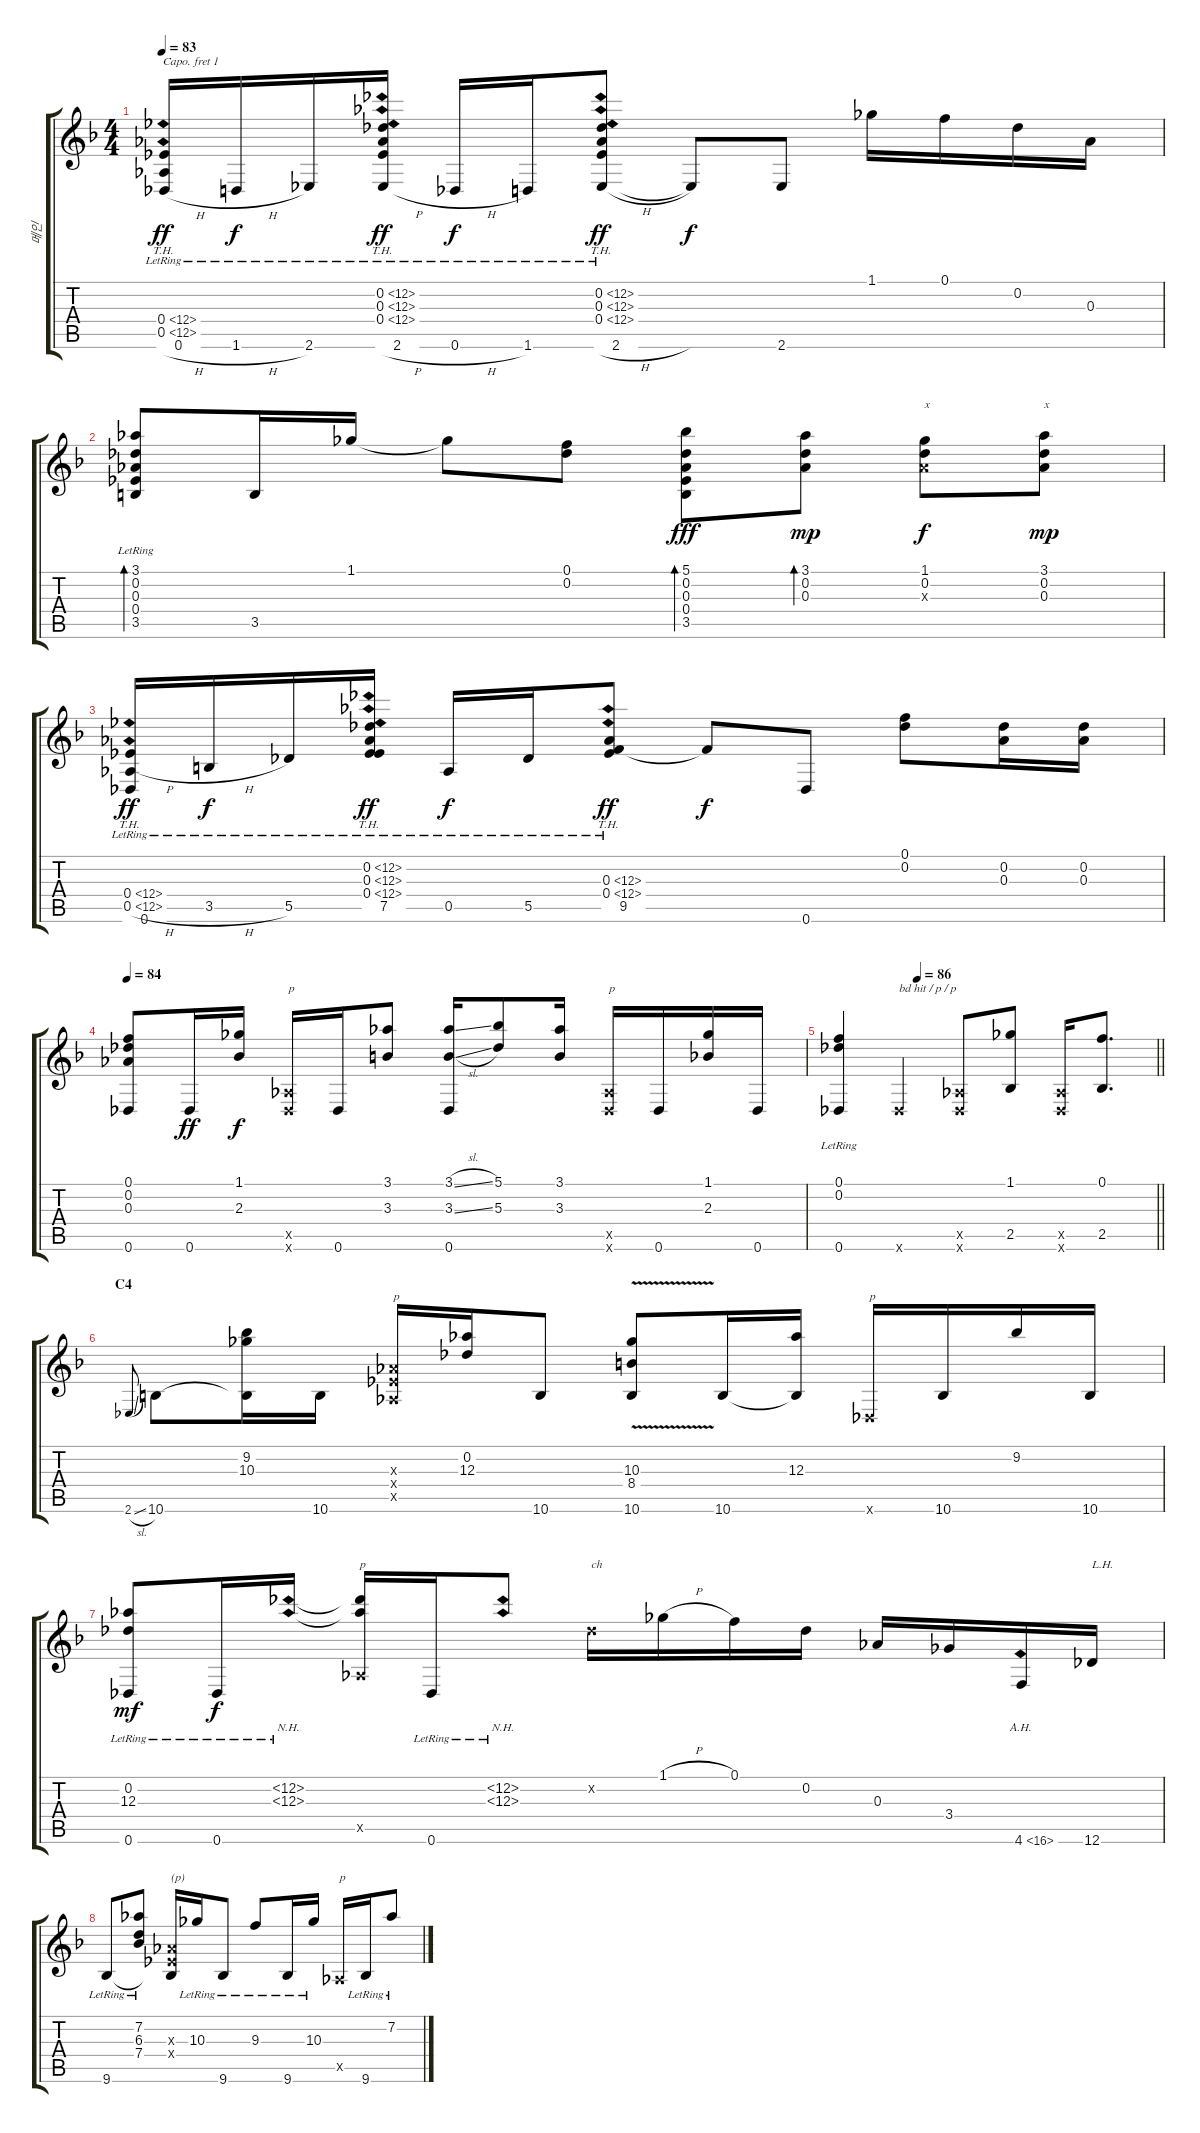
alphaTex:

\track ("메인" "메인") {instrument acousticguitarsteel}
\staff {score tabs}
\capo 1
\tuning (E4 C4 G3 D3 G2 C2) {hide}
\ts (4 4)
\tempo 83
\clef g2
\ks f
(0.4{th 12 lr} 0.5{th 12 lr} 0.6{h lr}).16{dy ff} 1.6{h lr}.16{dy f} 2.6{lr}.16 (0.2{th 12 lr} 0.3{th 12 lr} 0.4{th 12 lr} 2.6{h lr}).16{dy ff} 0.6{h lr}.16{dy f} 1.6{lr}.16 (0.2{th 12 lr} 0.3{th 12 lr} 0.4{th 12 lr} 2.6{h lr}).8{dy ff} 2.6{t}.8{dy f} 2.6.8 1.1.16 0.1.16 0.2.16 0.3.16 |
(3.1{lr} 0.2{lr} 0.3{lr} 0.4{lr} 3.5{lr}).8{bd 60} 3.5.16 1.1.16 1.1{t}.8 (0.1 0.2).8 (5.1 0.2 0.3 0.4 3.5).8{bd 60 dy fff} (3.1 0.2 0.3).8{bd 60 dy mp} (1.1 0.2 0.3{x}).8{txt "x" dy f} (3.1 0.2 0.3).8{txt "x" dy mp} |
(0.4{th 12 lr} 0.5{th 12 h lr} 0.6).16{dy ff} 3.5{h lr}.16{dy f} 5.5{lr}.16 (0.2{th 12 lr} 0.3{th 12 lr} 0.4{th 12 lr} 7.5{lr}).16{dy ff} 0.5{lr}.16{dy f} 5.5{lr}.16 (0.3{th 12 lr} 0.4{th 12 lr} 9.5{lr}).8{dy ff} 9.5{t}.8{dy f} 0.6.8 (0.1 0.2).8 (0.2 0.3).16 (0.2 0.3).16 |
\tempo 84
(0.1 0.2 0.3 0.6).8 0.6.16{dy ff} (1.1 2.3).16{dy f} (0.5{x} 0.6{x}).16{txt "p"} 0.6.16 (3.1 3.3).8 (3.1{sl} 3.3{sl} 0.6).16 (5.1 5.3).8 (3.1 3.3).16 (0.5{x} 0.6{x}).16{txt "p"} 0.6.16 (1.1 2.3).16 0.6.16 |
\tempo (86 0.25)
\barLineRight lightlight
(0.1{lr} 0.2{lr} 0.6{lr}).4 0.6{x}.4{txt "bd hit / p / p"} (0.5{x} 0.6{x}).8 (1.1 2.5).8 (0.5{x} 0.6{x}).16 (0.1 2.5).8{d} |
\section ("" "C4")
2.6{sl}.8{gr onbeat} 10.6.8 (9.2 10.3 10.6{t}).16 10.6.16 (0.3{x} 0.4{x} 0.5{x}).16{txt "p"} (0.2 12.3).16 10.6.8 (10.3{v} 8.4{v} 10.6).8 10.6.16 (12.3 10.6{t}).16 0.6{x}.16{txt "p"} 10.6.16 9.2.16 10.6.16 |
(0.2 12.3{lr} 0.6{lr}).8{dy mf} 0.6{lr}.16{dy f} (12.2{nh lr} 12.3{nh lr}).16 (12.2{t} 12.3{t} 0.5{x}).16{txt "p"} 0.6{lr}.16 (12.2{nh lr} 12.3{nh lr}).8 0.2{x}.16{txt "ch"} 1.1{h}.16 0.1.16 0.2.16 0.3.16 3.4.16 4.6{ah 12}.16 12.6.16{txt "L.H."} |
9.6{lr}.8 (7.2 6.3{lr} 7.4{lr}).8 (0.3{x} 0.4{x} 9.6{t}).16{txt "(p)"} 10.3{lr}.16 9.6{lr}.8 9.3{lr}.8 9.6{lr}.16 10.3{lr}.16 0.5{x}.16{txt "p"} 9.6{lr}.16 7.2{lr}.8
